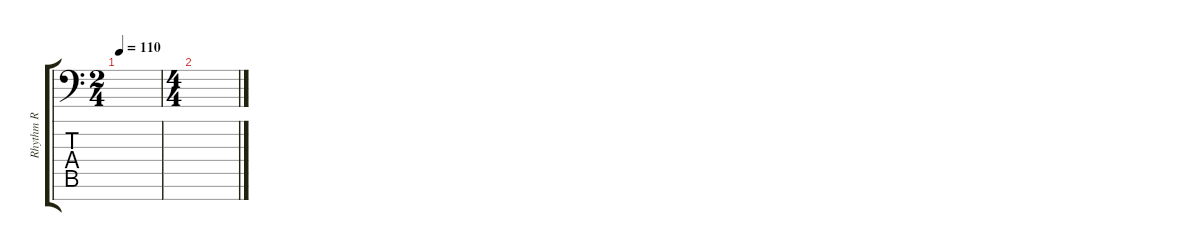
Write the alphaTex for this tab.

\track ("Rhythm R" "Rhythm R") {instrument overdrivenguitar}
\staff {score tabs}
\tuning (Eb4 Bb3 Gb3 Db3 Ab2 Eb2 Ab1) {hide}
\ts (2 4)
\tempo 110
\clef f4
\ks c
|
\ts (4 4)
